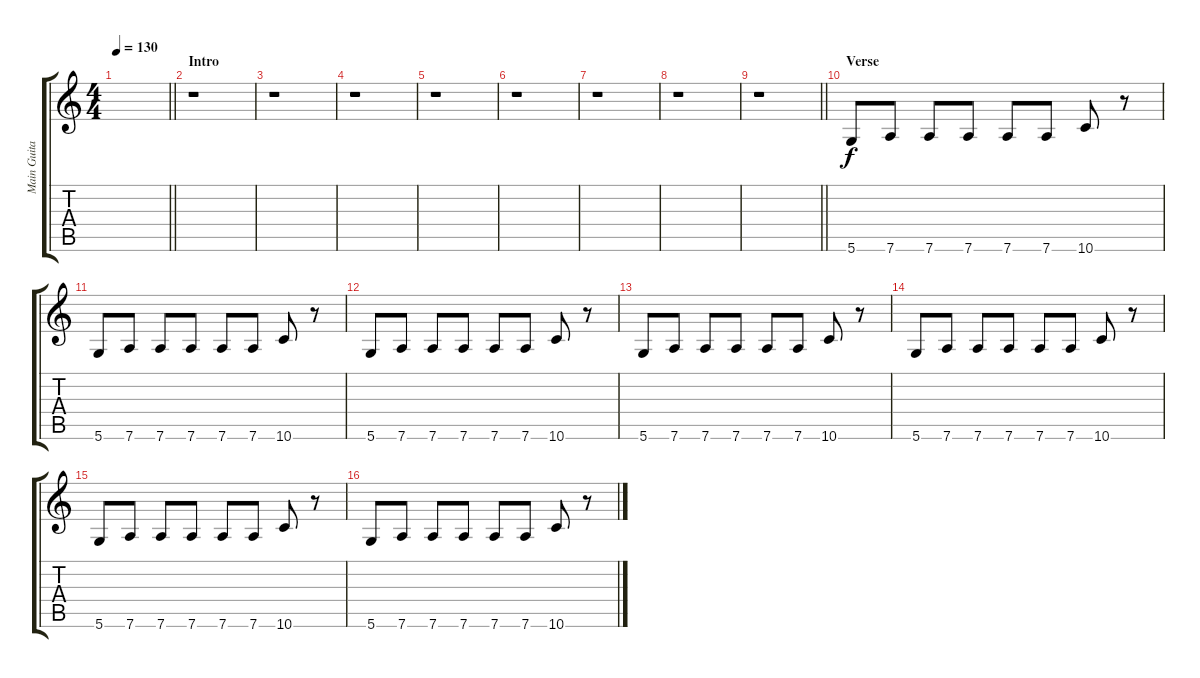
\track ("Main Guitar" "Main Guita") {instrument distortionguitar}
\staff {score tabs}
\tuning (E4 B3 G3 D3 A2 D2) {hide}
\ts (4 4)
\tempo 130
\clef g2
\barLineRight lightlight
\ks c
|
\section ("" "Intro")
r.1 |
r.1 |
r.1 |
r.1 |
r.1 |
r.1 |
r.1 |
\barLineRight lightlight
r.1 |
\section ("" "Verse")
5.6.8 7.6.8 7.6.8 7.6.8 7.6.8 7.6.8 10.6.8 r.8 |
5.6.8 7.6.8 7.6.8 7.6.8 7.6.8 7.6.8 10.6.8 r.8 |
5.6.8 7.6.8 7.6.8 7.6.8 7.6.8 7.6.8 10.6.8 r.8 |
5.6.8 7.6.8 7.6.8 7.6.8 7.6.8 7.6.8 10.6.8 r.8 |
5.6.8 7.6.8 7.6.8 7.6.8 7.6.8 7.6.8 10.6.8 r.8 |
5.6.8 7.6.8 7.6.8 7.6.8 7.6.8 7.6.8 10.6.8 r.8 |
5.6.8 7.6.8 7.6.8 7.6.8 7.6.8 7.6.8 10.6.8 r.8
